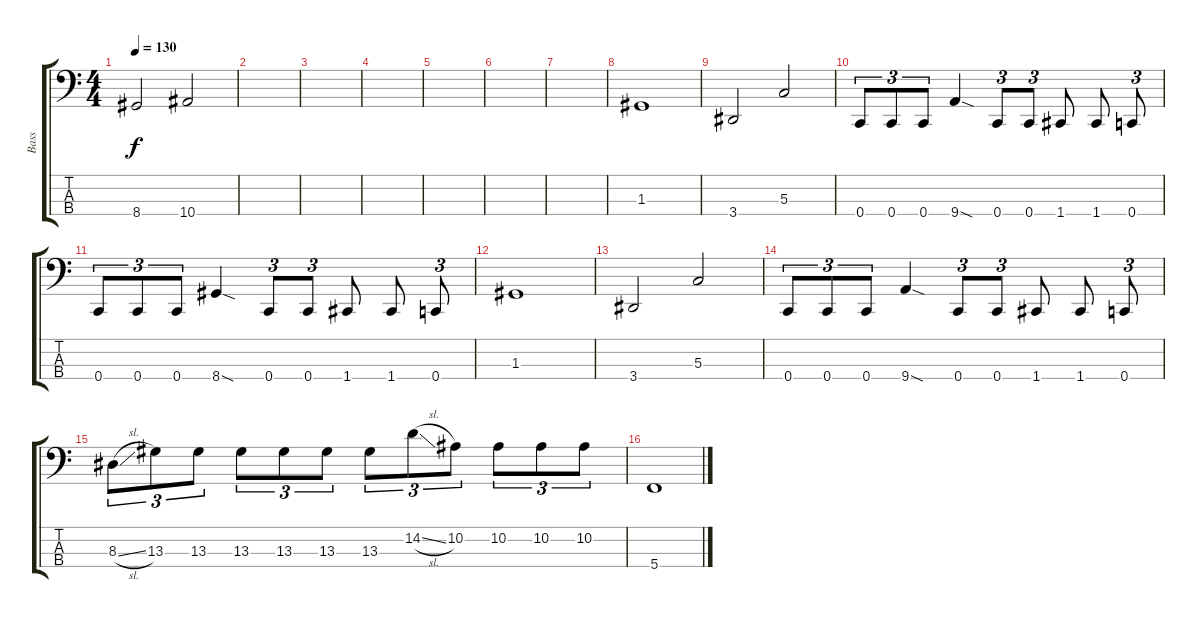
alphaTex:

\track ("Bass" "Bass") {instrument electricbasspick}
\staff {score tabs}
\tuning (F2 C2 G1 C1) {hide}
\ts (4 4)
\tempo 130
\clef f4
\ks c
8.4.2{dy f} 10.4.2 |
|
|
|
|
|
|
1.3.1 |
3.4.2 5.3.2 |
0.4.8{tu (3 2)} 0.4.8{tu (3 2)} 0.4.8{tu (3 2)} 9.4{sod}.4 0.4.8{tu (3 2)} 0.4.8{tu (3 2)} 1.4.8 1.4.8 0.4.8{tu (3 2)} |
0.4.8{tu (3 2)} 0.4.8{tu (3 2)} 0.4.8{tu (3 2)} 8.4{sod}.4 0.4.8{tu (3 2)} 0.4.8{tu (3 2)} 1.4.8 1.4.8 0.4.8{tu (3 2)} |
1.3.1 |
3.4.2 5.3.2 |
0.4.8{tu (3 2)} 0.4.8{tu (3 2)} 0.4.8{tu (3 2)} 9.4{sod}.4 0.4.8{tu (3 2)} 0.4.8{tu (3 2)} 1.4.8 1.4.8 0.4.8{tu (3 2)} |
8.3{sl}.8{tu (3 2)} 13.3.8{tu (3 2)} 13.3.8{tu (3 2)} 13.3.8{tu (3 2)} 13.3.8{tu (3 2)} 13.3.8{tu (3 2)} 13.3.8{tu (3 2)} 14.2{sl}.8{tu (3 2)} 10.2.8{tu (3 2)} 10.2.8{tu (3 2)} 10.2.8{tu (3 2)} 10.2.8{tu (3 2)} |
5.4.1
